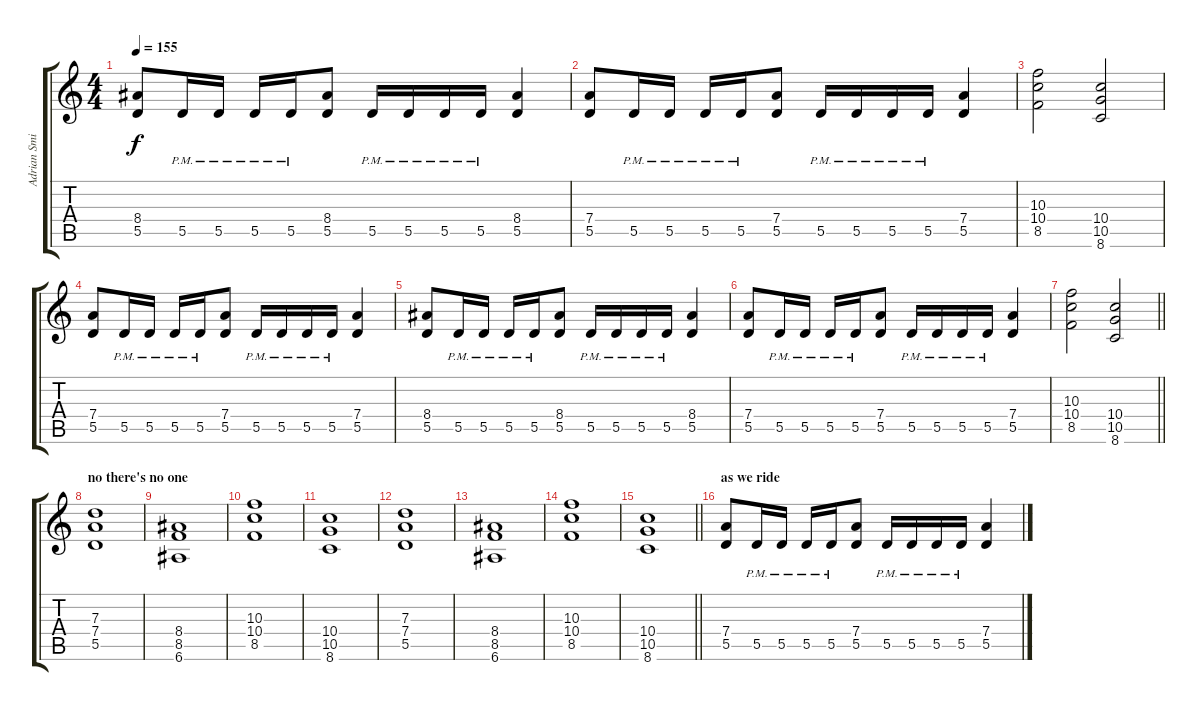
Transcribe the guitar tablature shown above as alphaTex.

\track ("Adrian Smith" "Adrian Smi") {instrument acousticguitarsteel}
\staff {score tabs}
\tuning (E4 B3 G3 D3 A2 E2) {hide}
\ts (4 4)
\tempo 155
\clef g2
\ks c
(8.4 5.5).8{dy f} 5.5{pm}.16 5.5{pm}.16 5.5{pm}.16 5.5{pm}.16 (8.4 5.5).8 5.5{pm}.16 5.5{pm}.16 5.5{pm}.16 5.5{pm}.16 (8.4 5.5).4 |
(7.4 5.5).8 5.5{pm}.16 5.5{pm}.16 5.5{pm}.16 5.5{pm}.16 (7.4 5.5).8 5.5{pm}.16 5.5{pm}.16 5.5{pm}.16 5.5{pm}.16 (7.4 5.5).4 |
(10.3 10.4 8.5).2 (10.4 10.5 8.6).2 |
(7.4 5.5).8 5.5{pm}.16 5.5{pm}.16 5.5{pm}.16 5.5{pm}.16 (7.4 5.5).8 5.5{pm}.16 5.5{pm}.16 5.5{pm}.16 5.5{pm}.16 (7.4 5.5).4 |
(8.4 5.5).8 5.5{pm}.16 5.5{pm}.16 5.5{pm}.16 5.5{pm}.16 (8.4 5.5).8 5.5{pm}.16 5.5{pm}.16 5.5{pm}.16 5.5{pm}.16 (8.4 5.5).4 |
(7.4 5.5).8 5.5{pm}.16 5.5{pm}.16 5.5{pm}.16 5.5{pm}.16 (7.4 5.5).8 5.5{pm}.16 5.5{pm}.16 5.5{pm}.16 5.5{pm}.16 (7.4 5.5).4 |
\barLineRight lightlight
(10.3 10.4 8.5).2 (10.4 10.5 8.6).2 |
\section ("" "no there's no one")
(7.3 7.4 5.5).1 |
(8.4 8.5 6.6).1 |
(10.3 10.4 8.5).1 |
(10.4 10.5 8.6).1 |
(7.3 7.4 5.5).1 |
(8.4 8.5 6.6).1 |
(10.3 10.4 8.5).1 |
\barLineRight lightlight
(10.4 10.5 8.6).1 |
\section ("" "as we ride")
(7.4 5.5).8 5.5{pm}.16 5.5{pm}.16 5.5{pm}.16 5.5{pm}.16 (7.4 5.5).8 5.5{pm}.16 5.5{pm}.16 5.5{pm}.16 5.5{pm}.16 (7.4 5.5).4
